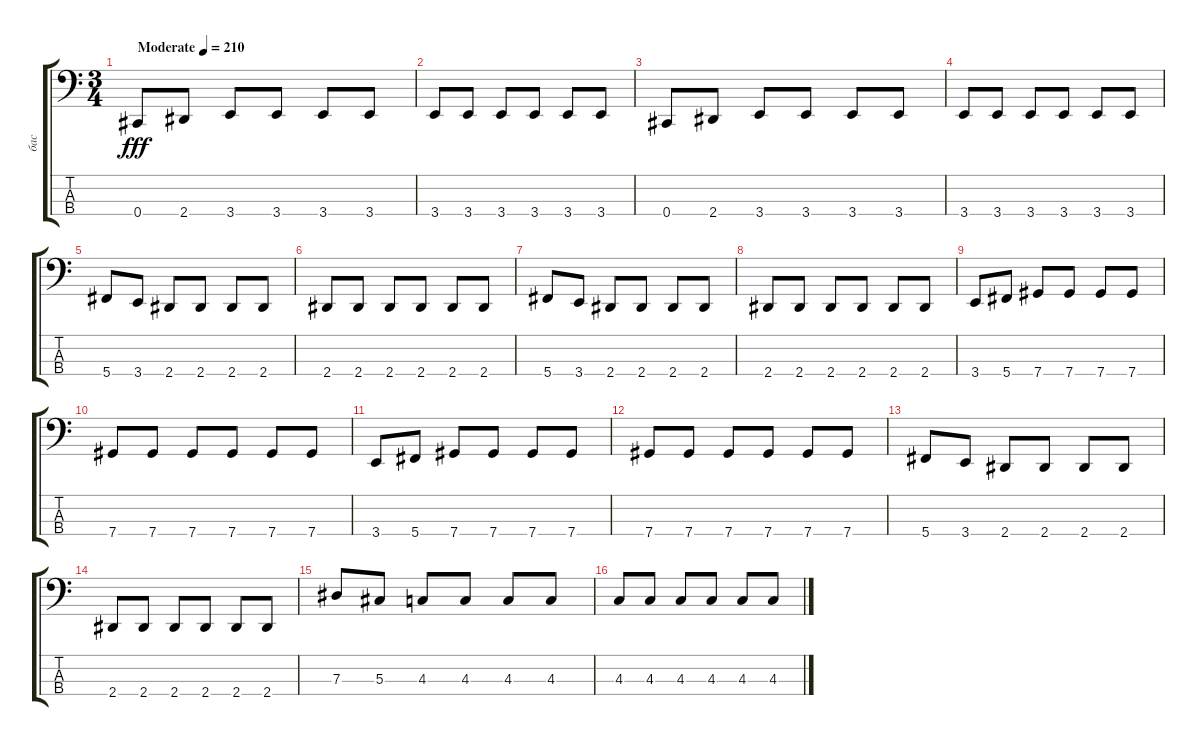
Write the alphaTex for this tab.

\track ("бас" "бас") {instrument electricbasspick}
\staff {score tabs}
\tuning (Gb2 Db2 Ab1 Db1) {hide}
\ts (3 4)
\tempo (210 "Moderate")
\clef f4
\ks c
0.4.8{dy fff instrument electricbasspick} 2.4.8 3.4.8 3.4.8 3.4.8 3.4.8 |
3.4.8 3.4.8 3.4.8 3.4.8 3.4.8 3.4.8 |
0.4.8 2.4.8 3.4.8 3.4.8 3.4.8 3.4.8 |
3.4.8 3.4.8 3.4.8 3.4.8 3.4.8 3.4.8 |
5.4.8 3.4.8 2.4.8 2.4.8 2.4.8 2.4.8 |
2.4.8 2.4.8 2.4.8 2.4.8 2.4.8 2.4.8 |
5.4.8 3.4.8 2.4.8 2.4.8 2.4.8 2.4.8 |
2.4.8 2.4.8 2.4.8 2.4.8 2.4.8 2.4.8 |
3.4.8 5.4.8 7.4.8 7.4.8 7.4.8 7.4.8 |
7.4.8 7.4.8 7.4.8 7.4.8 7.4.8 7.4.8 |
3.4.8 5.4.8 7.4.8 7.4.8 7.4.8 7.4.8 |
7.4.8 7.4.8 7.4.8 7.4.8 7.4.8 7.4.8 |
5.4.8 3.4.8 2.4.8 2.4.8 2.4.8 2.4.8 |
2.4.8 2.4.8 2.4.8 2.4.8 2.4.8 2.4.8 |
7.3.8 5.3.8 4.3.8 4.3.8 4.3.8 4.3.8 |
4.3.8 4.3.8 4.3.8 4.3.8 4.3.8 4.3.8
